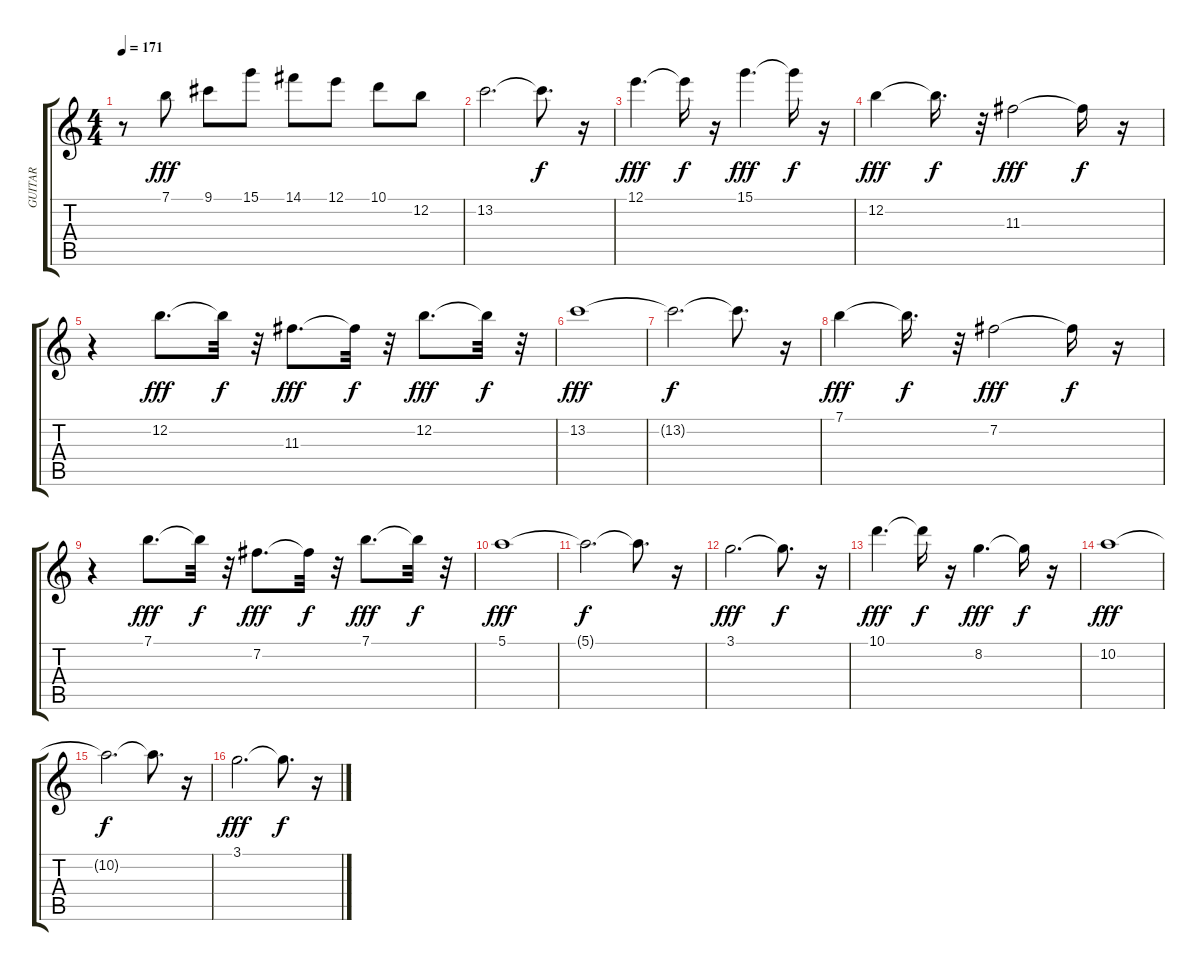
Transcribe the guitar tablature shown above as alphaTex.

\track ("GUITAR" "GUITAR") {instrument acousticguitarsteel}
\staff {score tabs}
\tuning (E4 B3 G3 D3 A2 E2) {hide}
\ts (4 4)
\tempo 171
\clef g2
\ks c
r.8{dy f} 7.1.8{dy fff} 9.1.8 15.1.8 14.1.8 12.1.8 10.1.8 12.2.8 |
13.2.2{d} 13.2{t}.8{d dy f} r.16 |
12.1.4{d dy fff} 12.1{t}.16{dy f} r.16 15.1.4{d dy fff} 15.1{t}.16{dy f} r.16 |
12.2.4{dy fff} 12.2{t}.16{d dy f} r.32 11.3.2{dy fff} 11.3{t}.16{dy f} r.16 |
r.4 12.2.8{d dy fff} 12.2{t}.32{dy f} r.32 11.3.8{d dy fff} 11.3{t}.32{dy f} r.32 12.2.8{d dy fff} 12.2{t}.32{dy f} r.32 |
13.2.1{dy fff} |
13.2{t}.2{d dy f} 13.2{t}.8{d} r.16 |
7.1.4{dy fff} 7.1{t}.16{d dy f} r.32 7.2.2{dy fff} 7.2{t}.16{dy f} r.16 |
r.4 7.1.8{d dy fff} 7.1{t}.32{dy f} r.32 7.2.8{d dy fff} 7.2{t}.32{dy f} r.32 7.1.8{d dy fff} 7.1{t}.32{dy f} r.32 |
5.1.1{dy fff} |
5.1{t}.2{d dy f} 5.1{t}.8{d} r.16 |
3.1.2{d dy fff} 3.1{t}.8{d dy f} r.16 |
10.1.4{d dy fff} 10.1{t}.16{dy f} r.16 8.2.4{d dy fff} 8.2{t}.16{dy f} r.16 |
10.2.1{dy fff} |
10.2{t}.2{d dy f} 10.2{t}.8{d} r.16 |
3.1.2{d dy fff} 3.1{t}.8{d dy f} r.16
